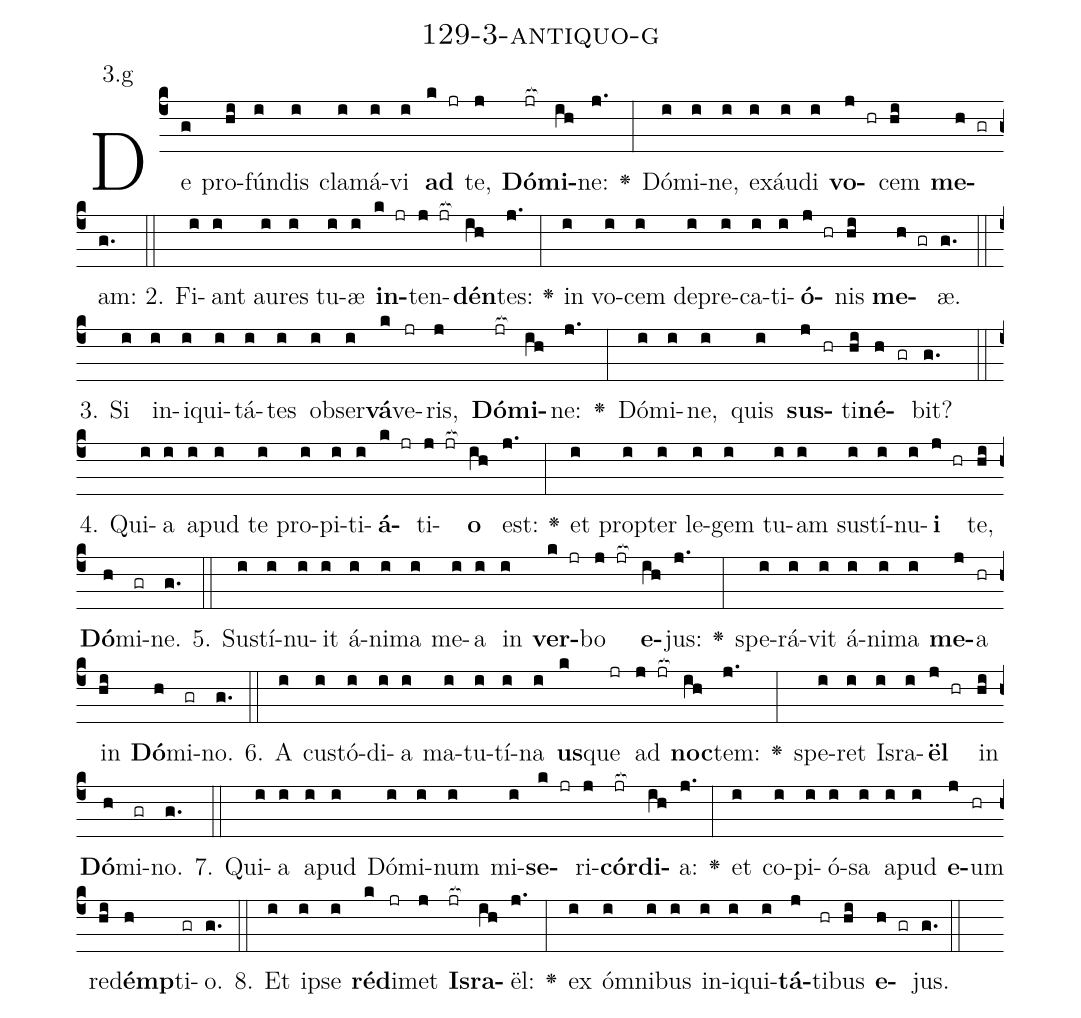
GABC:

name: 129-3-antiquo-g;
annotation: 3.g;
%%
(c4)De(g) pro(hi)fún(i)dis(i) cla(i)má(i)vi(i) <b>ad</b>(k jr) te,(j) <b>Dó</b>(jr[ocb:1{])<b>mi</b>(ih[ocb:0}])ne:(j.) <v>\greheightstar</v>(:) Dó(i)mi(i)ne,(i) ex(i)áu(i)di(i) <b>vo</b>(j hr)cem(hi) <b>me</b>(h gr)am:(g.) (::)
2. Fi(i)ant(i) au(i)res(i) tu(i)æ(i) <b>in</b>(k jr)ten(j jr[ocb:1{])<b>dén</b>(ih[ocb:0}])tes:(j.) <v>\greheightstar</v>(:) in(i) vo(i)cem(i) de(i)pre(i)ca(i)ti(i)<b>ó</b>(j hr)nis(hi) <b>me</b>(h gr)æ.(g.) (::)
3. Si(i) in(i)i(i)qui(i)tá(i)tes(i) ob(i)ser(i)<b>vá</b>(k)ve(jr)ris,(j) <b>Dó</b>(jr[ocb:1{])<b>mi</b>(ih[ocb:0}])ne:(j.) <v>\greheightstar</v>(:) Dó(i)mi(i)ne,(i) quis(i) <b>sus</b>(j hr)ti(hi)<b>né</b>(h gr)bit?(g.) (::)
4. Qui(i)a(i) a(i)pud(i) te(i) pro(i)pi(i)ti(i)<b>á</b>(k jr)ti(j jr[ocb:1{])<b>o</b>(ih[ocb:0}]) est:(j.) <v>\greheightstar</v>(:) et(i) prop(i)ter(i) le(i)gem(i) tu(i)am(i) sus(i)tí(i)nu(i)<b>i</b>(j hr) te,(hi) <b>Dó</b>(h)mi(gr)ne.(g.) (::)
5. Sus(i)tí(i)nu(i)it(i) á(i)ni(i)ma(i) me(i)a(i) in(i) <b>ver</b>(k jr)bo(j jr[ocb:1{]) <b>e</b>(ih[ocb:0}])jus:(j.) <v>\greheightstar</v>(:) spe(i)rá(i)vit(i) á(i)ni(i)ma(i) <b>me</b>(j)a(hr) in(hi) <b>Dó</b>(h)mi(gr)no.(g.) (::)
6. A(i) cus(i)tó(i)di(i)a(i) ma(i)tu(i)tí(i)na(i) <b>us</b>(k)que(jr) ad(j jr[ocb:1{]) <b>noc</b>(ih[ocb:0}])tem:(j.) <v>\greheightstar</v>(:) spe(i)ret(i) Is(i)ra(i)<b>ël</b>(j hr) in(hi) <b>Dó</b>(h)mi(gr)no.(g.) (::)
7. Qui(i)a(i) a(i)pud(i) Dó(i)mi(i)num(i) mi(i)<b>se</b>(k jr)ri(j)<b>cór</b>(jr[ocb:1{])<b>di</b>(ih[ocb:0}])a:(j.) <v>\greheightstar</v>(:) et(i) co(i)pi(i)ó(i)sa(i) a(i)pud(i) <b>e</b>(j)um(hr) red(hi)<b>émp</b>(h)ti(gr)o.(g.) (::)
8. Et(i) ip(i)se(i) <b>réd</b>(k)i(jr)met(j) <b>Is</b>(jr[ocb:1{])<b>ra</b>(ih[ocb:0}])ël:(j.) <v>\greheightstar</v>(:) ex(i) óm(i)ni(i)bus(i) in(i)i(i)qui(i)<b>tá</b>(j)ti(hr)bus(hi) <b>e</b>(h gr)jus.(g.) (::)
